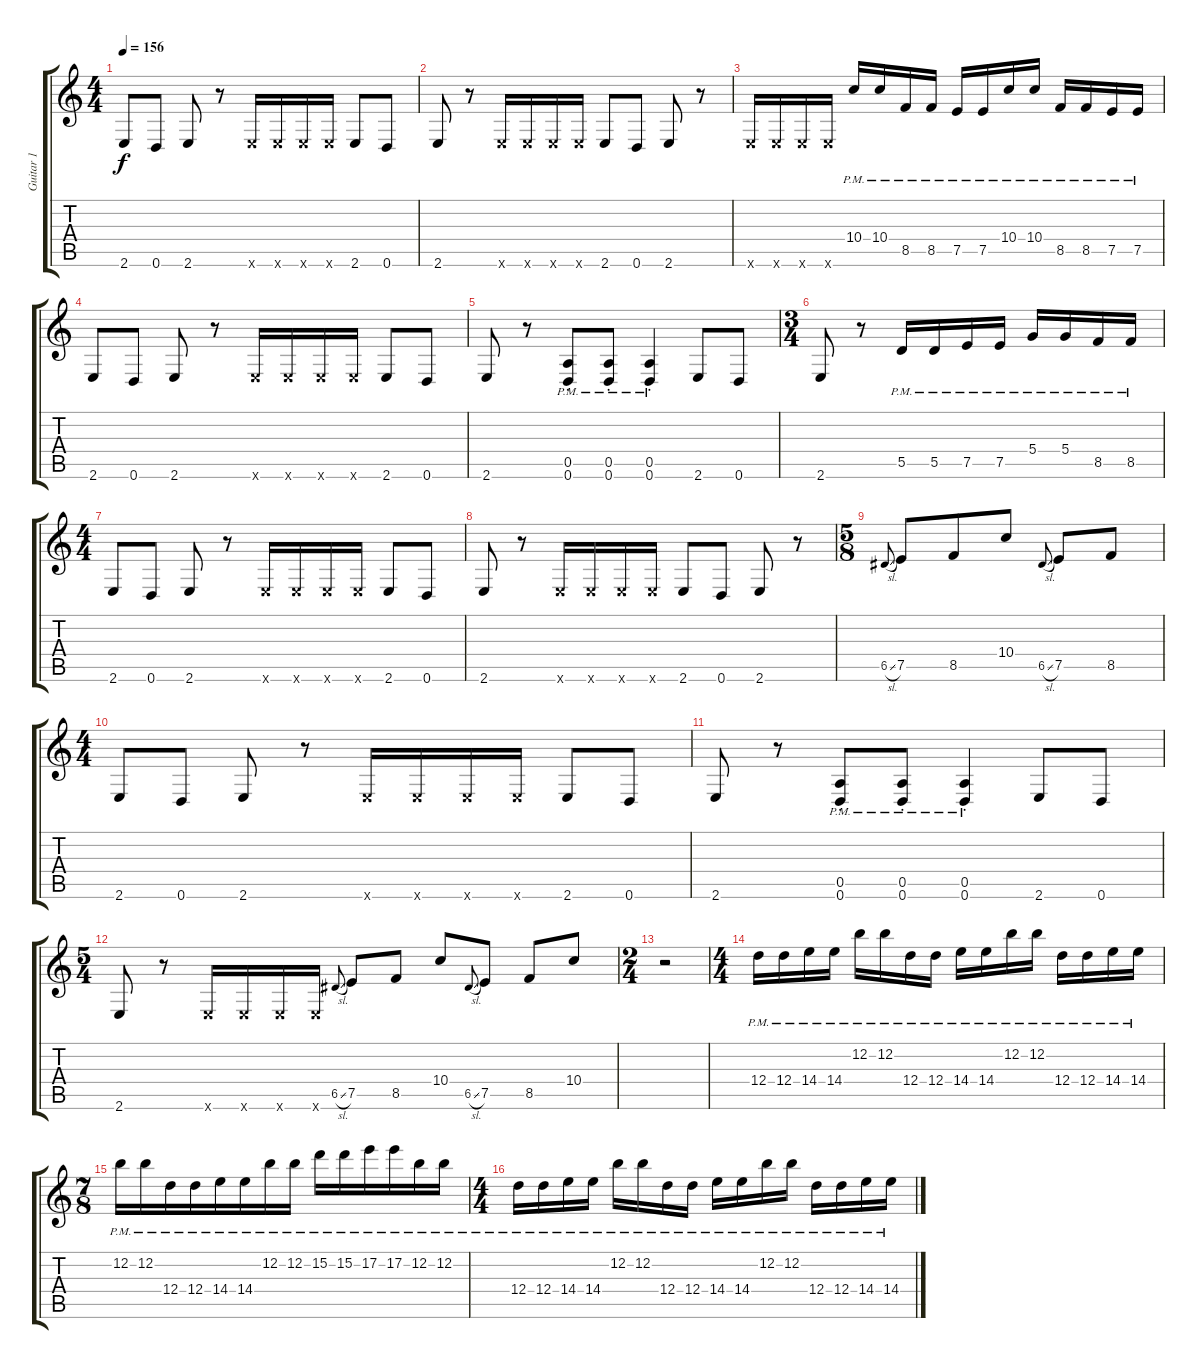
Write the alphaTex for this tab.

\track ("Guitar 1" "Guitar 1") {instrument distortionguitar}
\staff {score tabs}
\tuning (E4 B3 G3 D3 A2 D2) {hide}
\ts (4 4)
\tempo 156
\clef g2
\ks c
2.6.8{dy f} 0.6.8 2.6.8 r.8 2.6{x}.16 2.6{x}.16 2.6{x}.16 2.6{x}.16 2.6.8 0.6.8 |
2.6.8 r.8 2.6{x}.16 2.6{x}.16 2.6{x}.16 2.6{x}.16 2.6.8 0.6.8 2.6.8 r.8 |
2.6{x}.16 2.6{x}.16 2.6{x}.16 2.6{x}.16 10.4{pm}.16 10.4{pm}.16 8.5{pm}.16 8.5{pm}.16 7.5{pm}.16 7.5{pm}.16 10.4{pm}.16 10.4{pm}.16 8.5{pm}.16 8.5{pm}.16 7.5{pm}.16 7.5{pm}.16 |
2.6.8 0.6.8 2.6.8 r.8 2.6{x}.16 2.6{x}.16 2.6{x}.16 2.6{x}.16 2.6.8 0.6.8 |
2.6.8 r.8 (0.5{pm st} 0.6{pm st}).8 (0.5{pm st} 0.6{pm st}).8 (0.5{pm st} 0.6{pm st}).4 2.6.8 0.6.8 |
\ts (3 4)
2.6.8 r.8 5.5{pm}.16 5.5{pm}.16 7.5{pm}.16 7.5{pm}.16 5.4{pm}.16 5.4{pm}.16 8.5{pm}.16 8.5{pm}.16 |
\ts (4 4)
2.6.8 0.6.8 2.6.8 r.8 2.6{x}.16 2.6{x}.16 2.6{x}.16 2.6{x}.16 2.6.8 0.6.8 |
2.6.8 r.8 2.6{x}.16 2.6{x}.16 2.6{x}.16 2.6{x}.16 2.6.8 0.6.8 2.6.8 r.8 |
\ts (5 8)
6.5{sl}.8{gr onbeat} 7.5.8 8.5.8 10.4.8 6.5{sl}.8{gr onbeat} 7.5.8 8.5.8 |
\ts (4 4)
2.6.8 0.6.8 2.6.8 r.8 2.6{x}.16 2.6{x}.16 2.6{x}.16 2.6{x}.16 2.6.8 0.6.8 |
2.6.8 r.8 (0.5{pm st} 0.6{pm st}).8 (0.5{pm st} 0.6{pm st}).8 (0.5{pm st} 0.6{pm st}).4 2.6.8 0.6.8 |
\ts (5 4)
2.6.8 r.8 2.6{x}.16 2.6{x}.16 2.6{x}.16 2.6{x}.16 6.5{sl}.8{gr onbeat} 7.5.8 8.5.8 10.4.8 6.5{sl}.8{gr onbeat} 7.5.8 8.5.8 10.4.8 |
\ts (2 4)
r.2 |
\ts (4 4)
12.4{pm}.16 12.4{pm}.16 14.4{pm}.16 14.4{pm}.16 12.2{pm}.16 12.2{pm}.16 12.4{pm}.16 12.4{pm}.16 14.4{pm}.16 14.4{pm}.16 12.2{pm}.16 12.2{pm}.16 12.4{pm}.16 12.4{pm}.16 14.4{pm}.16 14.4{pm}.16 |
\ts (7 8)
12.2{pm}.16 12.2{pm}.16 12.4{pm}.16 12.4{pm}.16 14.4{pm}.16 14.4{pm}.16 12.2{pm}.16 12.2{pm}.16 15.2{pm}.16 15.2{pm}.16 17.2{pm}.16 17.2{pm}.16 12.2{pm}.16 12.2{pm}.16 |
\ts (4 4)
12.4{pm}.16 12.4{pm}.16 14.4{pm}.16 14.4{pm}.16 12.2{pm}.16 12.2{pm}.16 12.4{pm}.16 12.4{pm}.16 14.4{pm}.16 14.4{pm}.16 12.2{pm}.16 12.2{pm}.16 12.4{pm}.16 12.4{pm}.16 14.4{pm}.16 14.4{pm}.16
